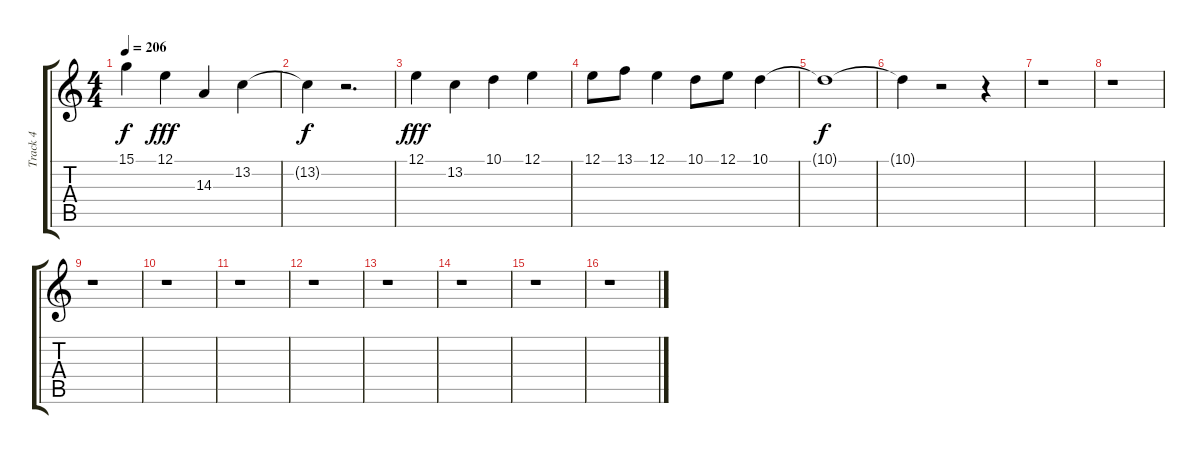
\track ("Track 4" "Track 4") {instrument voiceoohs}
\staff {score tabs}
\tuning (E4 B3 G3 D3 A2 E2) {hide}
\ts (4 4)
\tempo 206
\clef g2
\ks c
15.1{t}.4{dy f} 12.1.4{dy fff} 14.3.4 13.2.4 |
13.2{t}.4{dy f} r.2{d} |
12.1.4{dy fff} 13.2.4 10.1.4 12.1.4 |
12.1.8 13.1.8 12.1.4 10.1.8 12.1.8 10.1.4 |
10.1{t}.1{dy f} |
10.1{t}.4 r.2 r.4 |
r.1 |
r.1 |
r.1 |
r.1 |
r.1 |
r.1 |
r.1 |
r.1 |
r.1 |
r.1
